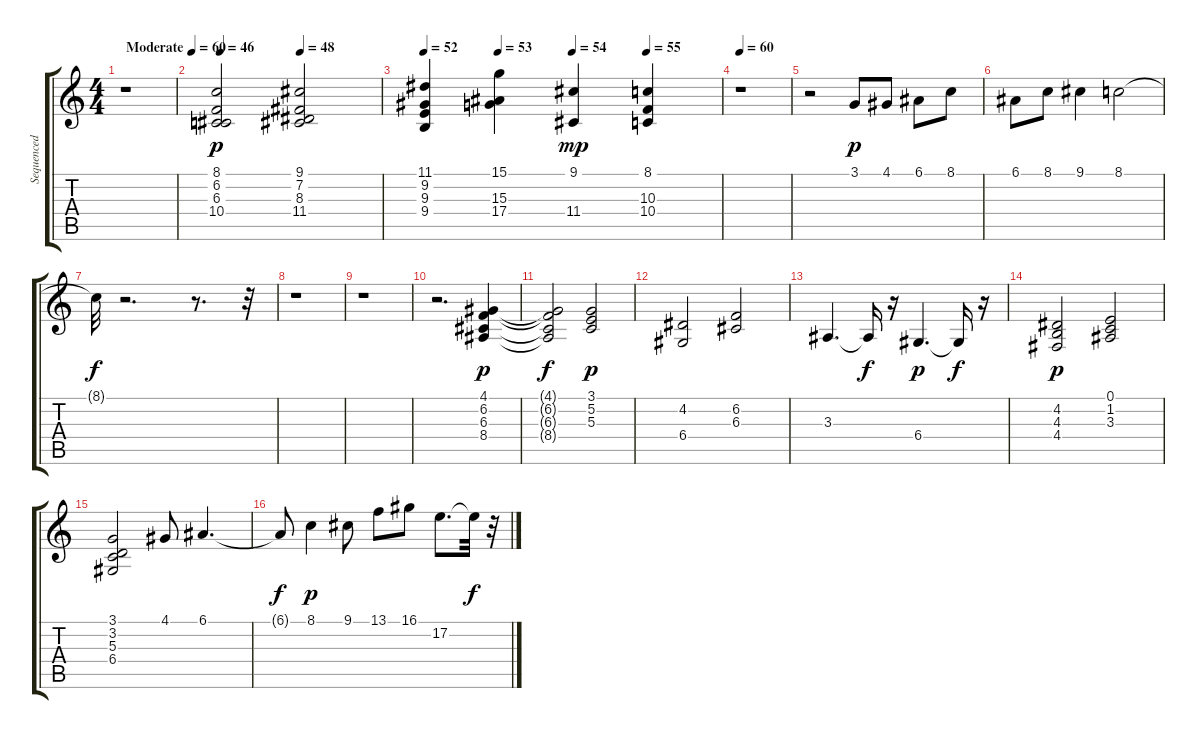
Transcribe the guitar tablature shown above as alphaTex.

\track ("Sequenced by Barmash Boris." "Sequenced ") {instrument stringensemble2}
\staff {score tabs}
\tuning (E4 B3 G3 D3 A2 E2) {hide}
\ts (4 4)
\tempo (60 "Moderate")
\clef g2
\ks c
r.1{dy p instrument stringensemble2} |
\tempo 46
\tempo (48 0.5)
(8.1 6.2 6.3 10.4).2 (9.1 7.2 8.3 11.4).2 |
\tempo 52
\tempo (53 0.25)
\tempo (54 0.5)
\tempo (55 0.75)
(11.1 9.2 9.3 9.4).4 (15.1 15.3 17.4).4 (9.1 11.4).4{dy mp} (8.1 10.3 10.4).4 |
\tempo 60
r.1 |
r.2 3.1.8{dy p} 4.1.8 6.1.8 8.1.8 |
6.1.8 8.1.8 9.1.4 8.1.2 |
8.1{t}.32{dy f} r.2{d} r.8{d} r.32 |
r.1 |
r.1 |
r.2{d} (4.1 6.2 6.3 8.4).4{dy p} |
(4.1{t} 6.2{t} 6.3{t} 8.4{t}).2{dy f} (3.1 5.2 5.3).2{dy p} |
(4.2 6.4).2 (6.2 6.3).2 |
3.3.4{d} 3.3{t}.16{dy f} r.16 6.4.4{d dy p} 6.4{t}.16{dy f} r.16 |
(4.2 4.3 4.4).2{dy p} (0.1 1.2 3.3).2 |
(3.1 3.2 5.3 6.4).2 4.1.8 6.1.4{d} |
6.1{t}.8{dy f} 8.1.4{dy p} 9.1.8 13.1.8 16.1.8 17.2.8{d} 17.2{t}.32{dy f} r.32
